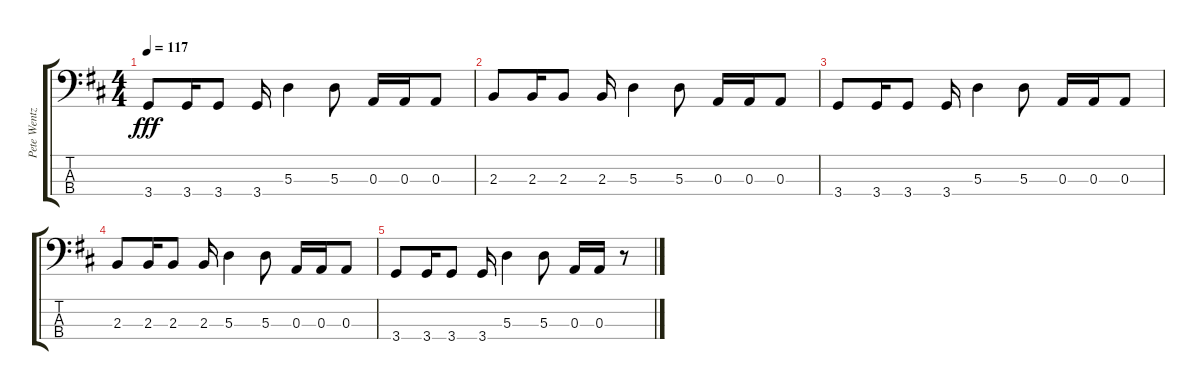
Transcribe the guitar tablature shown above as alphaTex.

\track ("Pete Wentz" "Pete Wentz") {instrument electricbasspick}
\staff {score tabs}
\tuning (G2 D2 A1 E1) {hide}
\ts (4 4)
\tempo 117
\clef f4
\ks d
3.4.8{dy fff} 3.4.16 3.4.8 3.4.16 5.3.4 5.3.8 0.3.16 0.3.16 0.3.8 |
2.3.8 2.3.16 2.3.8 2.3.16 5.3.4 5.3.8 0.3.16 0.3.16 0.3.8 |
3.4.8 3.4.16 3.4.8 3.4.16 5.3.4 5.3.8 0.3.16 0.3.16 0.3.8 |
2.3.8 2.3.16 2.3.8 2.3.16 5.3.4 5.3.8 0.3.16 0.3.16 0.3.8 |
3.4.8 3.4.16 3.4.8 3.4.16 5.3.4 5.3.8 0.3.16 0.3.16 r.8
